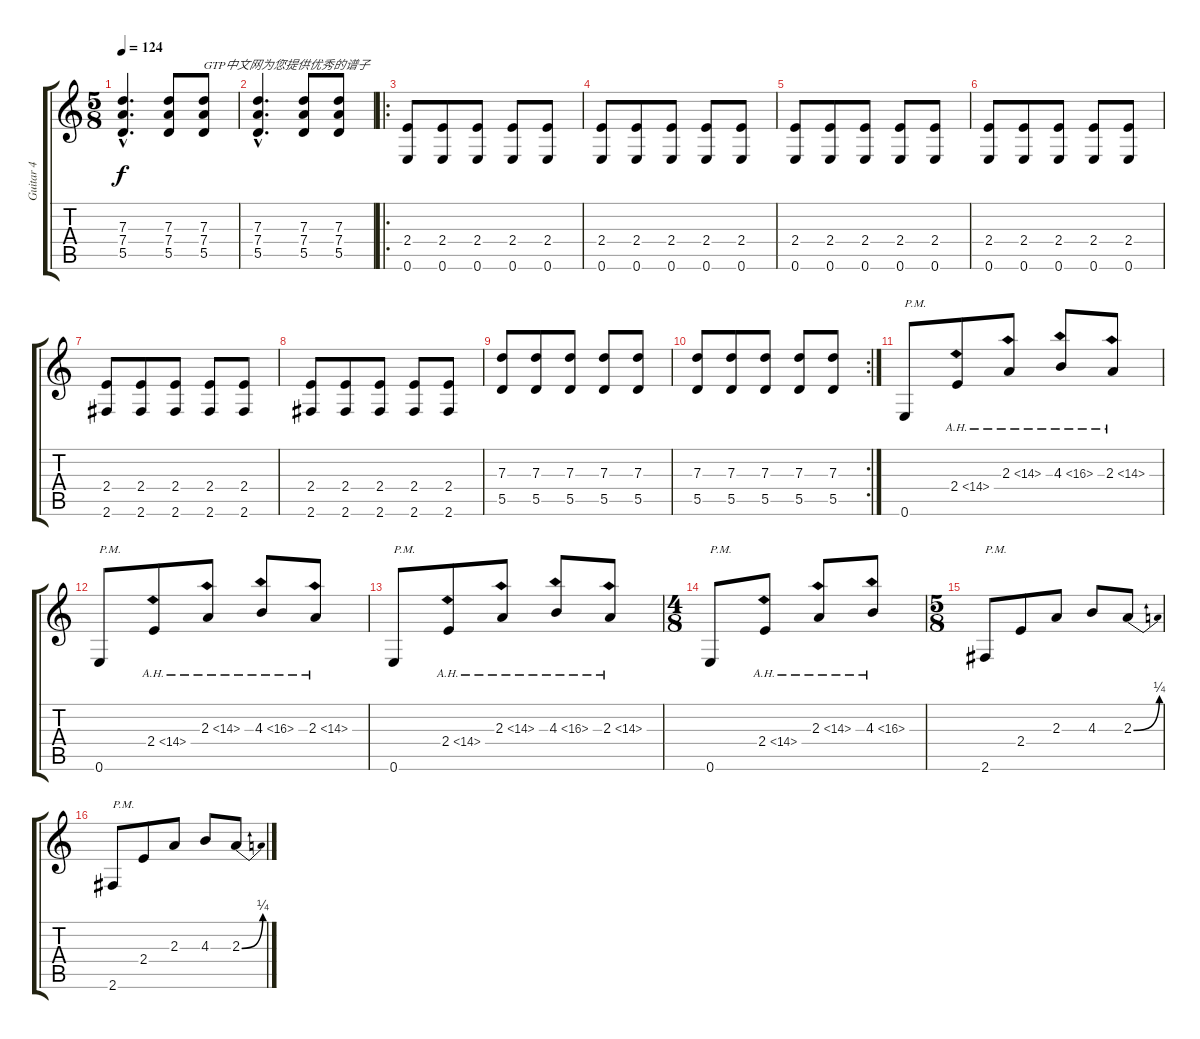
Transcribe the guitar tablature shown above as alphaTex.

\track ("Guitar 4" "Guitar 4") {instrument distortionguitar}
\staff {score tabs}
\tuning (E4 B3 G3 D3 A2 E2) {hide}
\ts (5 8)
\tempo 124
\clef g2
\ks c
(7.3{hac} 7.4{hac} 5.5{hac}).4{d dy f} (7.3 7.4 5.5).8 (7.3 7.4 5.5).8{txt "GTP中文网为您提供优秀的谱子"} |
(7.3{hac} 7.4{hac} 5.5{hac}).4{d} (7.3 7.4 5.5).8 (7.3 7.4 5.5).8 |
\ro
(2.4 0.6).8 (2.4 0.6).8 (2.4 0.6).8 (2.4 0.6).8 (2.4 0.6).8 |
(2.4 0.6).8 (2.4 0.6).8 (2.4 0.6).8 (2.4 0.6).8 (2.4 0.6).8 |
(2.4 0.6).8 (2.4 0.6).8 (2.4 0.6).8 (2.4 0.6).8 (2.4 0.6).8 |
(2.4 0.6).8 (2.4 0.6).8 (2.4 0.6).8 (2.4 0.6).8 (2.4 0.6).8 |
(2.4 2.6).8 (2.4 2.6).8 (2.4 2.6).8 (2.4 2.6).8 (2.4 2.6).8 |
(2.4 2.6).8 (2.4 2.6).8 (2.4 2.6).8 (2.4 2.6).8 (2.4 2.6).8 |
(7.3 5.5).8 (7.3 5.5).8 (7.3 5.5).8 (7.3 5.5).8 (7.3 5.5).8 |
\rc 2
(7.3 5.5).8 (7.3 5.5).8 (7.3 5.5).8 (7.3 5.5).8 (7.3 5.5).8 |
0.6.8{txt "P.M."} 2.4{ah 12}.8 2.3{ah 12}.8 4.3{ah 12}.8 2.3{ah 12}.8 |
0.6.8{txt "P.M."} 2.4{ah 12}.8 2.3{ah 12}.8 4.3{ah 12}.8 2.3{ah 12}.8 |
0.6.8{txt "P.M."} 2.4{ah 12}.8 2.3{ah 12}.8 4.3{ah 12}.8 2.3{ah 12}.8 |
\ts (4 8)
0.6.8{txt "P.M."} 2.4{ah 12}.8 2.3{ah 12}.8 4.3{ah 12}.8 |
\ts (5 8)
2.6.8{txt "P.M."} 2.4.8 2.3.8 4.3.8 2.3{be (bend 0 0 60 1)}.8 |
2.6.8{txt "P.M."} 2.4.8 2.3.8 4.3.8 2.3{be (bend 0 0 60 1)}.8
